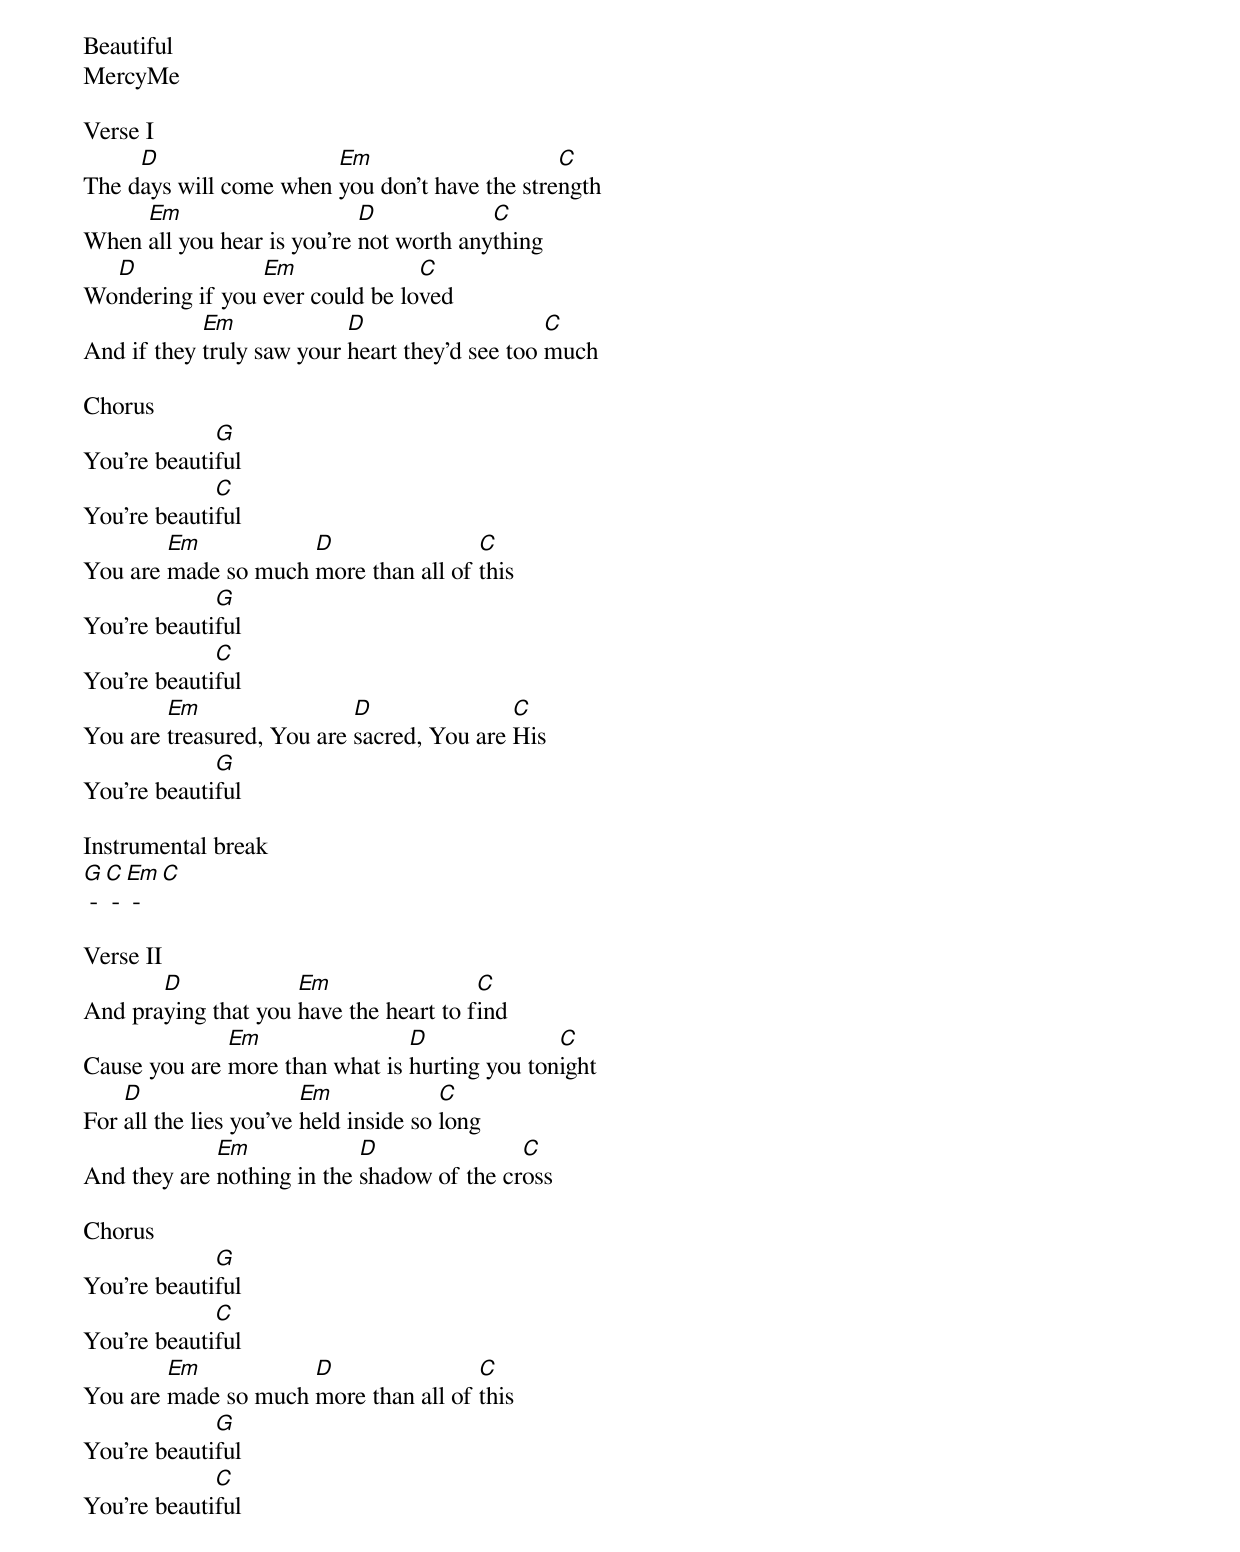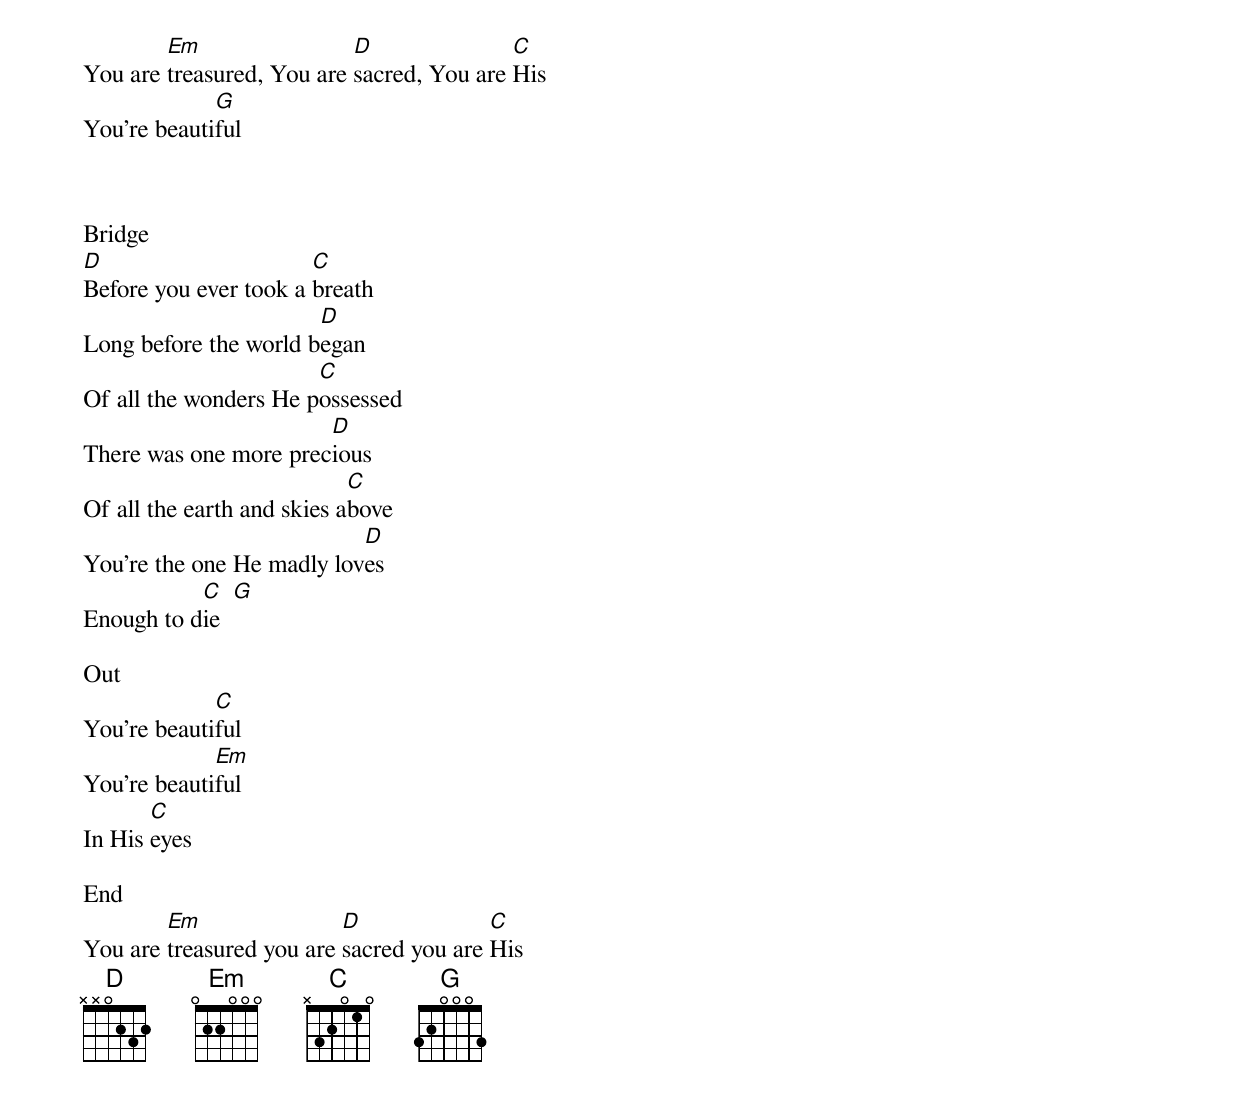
Beautiful
MercyMe

Verse I
The d[D]ays will come when [Em]you don't have the stre[C]ngth
When [Em]all you hear is you're [D]not worth any[C]thing
Wo[D]ndering if you [Em]ever could be lo[C]ved
And if they [Em]truly saw your [D]heart they'd see too [C]much

Chorus
You're beauti[G]ful
You're beauti[C]ful
You are [Em]made so much [D]more than all of [C]this
You're beauti[G]ful
You're beauti[C]ful
You are [Em]treasured, You are [D]sacred, You are [C]His
You're beauti[G]ful

Instrumental break
[G] - [C] - [Em] - [C]

Verse II
And pra[D]ying that you [Em]have the heart to f[C]ind
Cause you are [Em]more than what is [D]hurting you ton[C]ight
For [D]all the lies you've [Em]held inside so [C]long
And they are [Em]nothing in the [D]shadow of the cr[C]oss

Chorus
You're beauti[G]ful
You're beauti[C]ful
You are [Em]made so much [D]more than all of [C]this
You're beauti[G]ful
You're beauti[C]ful
You are [Em]treasured, You are [D]sacred, You are [C]His
You're beauti[G]ful



Bridge
[D]Before you ever took a [C]breath
Long before the world b[D]egan
Of all the wonders He p[C]ossessed
There was one more prec[D]ious
Of all the earth and skies a[C]bove
You're the one He madly lov[D]es
Enough to d[C]ie  [G]

Out
You're beauti[C]ful
You're beauti[Em]ful
In His [C]eyes

End
You are [Em]treasured you are [D]sacred you are [C]His
